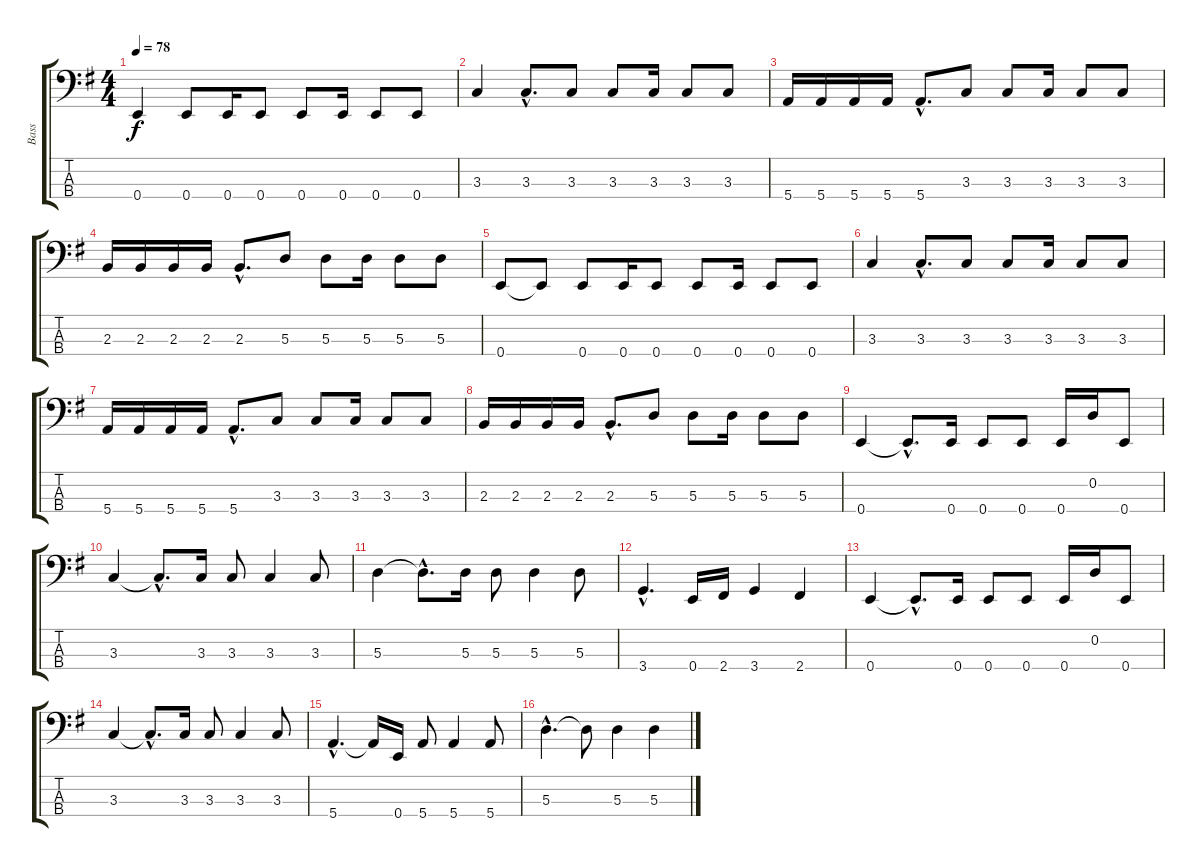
\track ("Bass" "Bass") {instrument electricbassfinger}
\staff {score tabs}
\tuning (G2 D2 A1 E1) {hide}
\ts (4 4)
\tempo 78
\clef f4
\ks g
0.4.4{dy f} 0.4.8 0.4.16 0.4.8 0.4.8 0.4.16 0.4.8 0.4.8 |
3.3.4 3.3{hac}.8{d} 3.3.8 3.3.8 3.3.16 3.3.8 3.3.8 |
5.4.16 5.4.16 5.4.16 5.4.16 5.4{hac}.8{d} 3.3.8 3.3.8 3.3.16 3.3.8 3.3.8 |
2.3.16 2.3.16 2.3.16 2.3.16 2.3{hac}.8{d} 5.3.8 5.3.8 5.3.16 5.3.8 5.3.8 |
0.4.8 0.4{t}.8 0.4.8 0.4.16 0.4.8 0.4.8 0.4.16 0.4.8 0.4.8 |
3.3.4 3.3{hac}.8{d} 3.3.8 3.3.8 3.3.16 3.3.8 3.3.8 |
5.4.16 5.4.16 5.4.16 5.4.16 5.4{hac}.8{d} 3.3.8 3.3.8 3.3.16 3.3.8 3.3.8 |
2.3.16 2.3.16 2.3.16 2.3.16 2.3{hac}.8{d} 5.3.8 5.3.8 5.3.16 5.3.8 5.3.8 |
0.4.4 0.4{hac t}.8{d} 0.4.16 0.4.8 0.4.8 0.4.16 0.2.16 0.4.8 |
3.3.4 3.3{hac t}.8{d} 3.3.16 3.3.8 3.3.4 3.3.8 |
5.3.4 5.3{hac t}.8{d} 5.3.16 5.3.8 5.3.4 5.3.8 |
3.4{hac}.4{d} 0.4.16 2.4.16 3.4.4 2.4.4 |
0.4.4 0.4{hac t}.8{d} 0.4.16 0.4.8 0.4.8 0.4.16 0.2.16 0.4.8 |
3.3.4 3.3{hac t}.8{d} 3.3.16 3.3.8 3.3.4 3.3.8 |
5.4{hac}.4{d} 5.4{t}.16 0.4.16 5.4.8 5.4.4 5.4.8 |
5.3{hac}.4{d} 5.3{t}.8 5.3.4 5.3.4
